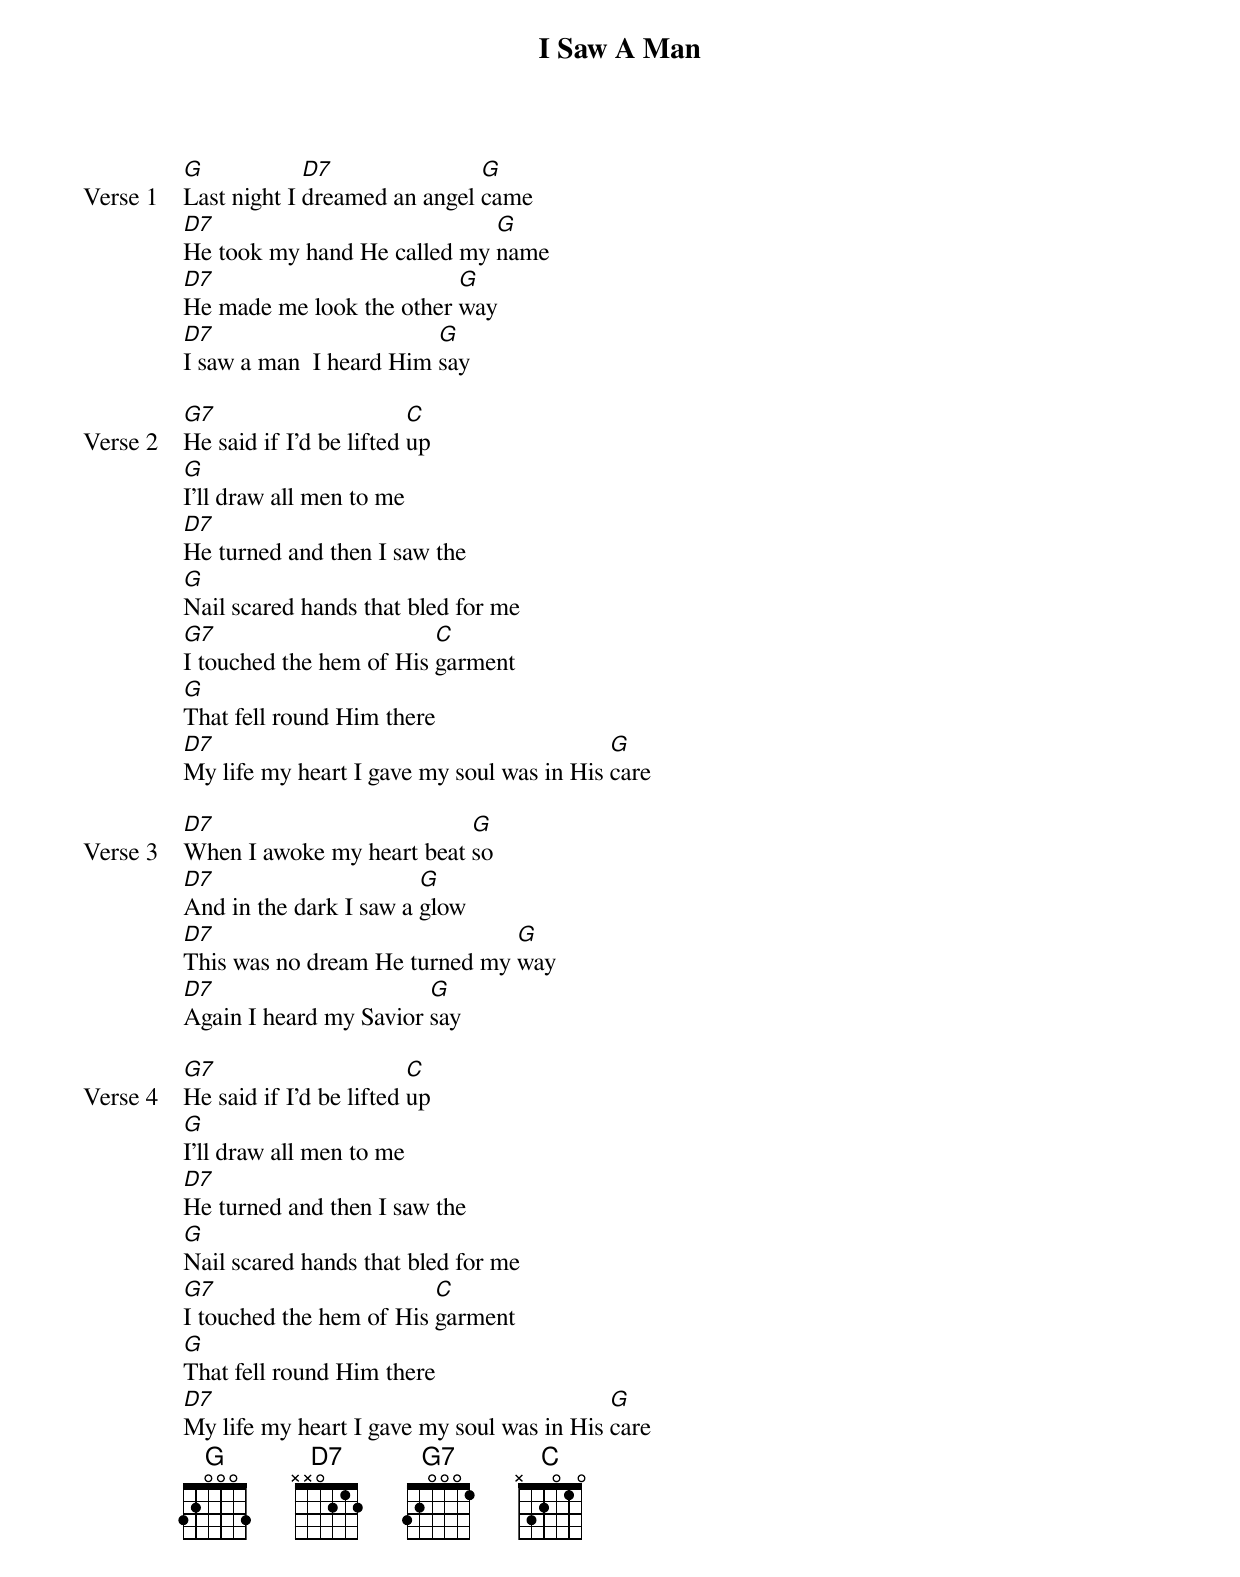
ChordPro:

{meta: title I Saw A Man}
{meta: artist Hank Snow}
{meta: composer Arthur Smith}
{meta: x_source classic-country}
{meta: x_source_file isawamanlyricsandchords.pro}
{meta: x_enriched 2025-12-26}

{start_of_verse: Verse 1}
[G]Last night I [D7]dreamed an angel [G]came
[D7]He took my hand He called my [G]name
[D7]He made me look the other [G]way
[D7]I saw a man  I heard Him [G]say
{end_of_verse}

{start_of_verse: Verse 2}
[G7]He said if I'd be lifted [C]up
[G]I'll draw all men to me
[D7]He turned and then I saw the
[G]Nail scared hands that bled for me
[G7]I touched the hem of His [C]garment
[G]That fell round Him there
[D7]My life my heart I gave my soul was in His [G]care
{end_of_verse}

{start_of_verse: Verse 3}
[D7]When I awoke my heart beat [G]so
[D7]And in the dark I saw a [G]glow
[D7]This was no dream He turned my [G]way
[D7]Again I heard my Savior [G]say
{end_of_verse}

{start_of_verse: Verse 4}
[G7]He said if I'd be lifted [C]up
[G]I'll draw all men to me
[D7]He turned and then I saw the
[G]Nail scared hands that bled for me
[G7]I touched the hem of His [C]garment
[G]That fell round Him there
[D7]My life my heart I gave my soul was in His [G]care
{end_of_verse}
